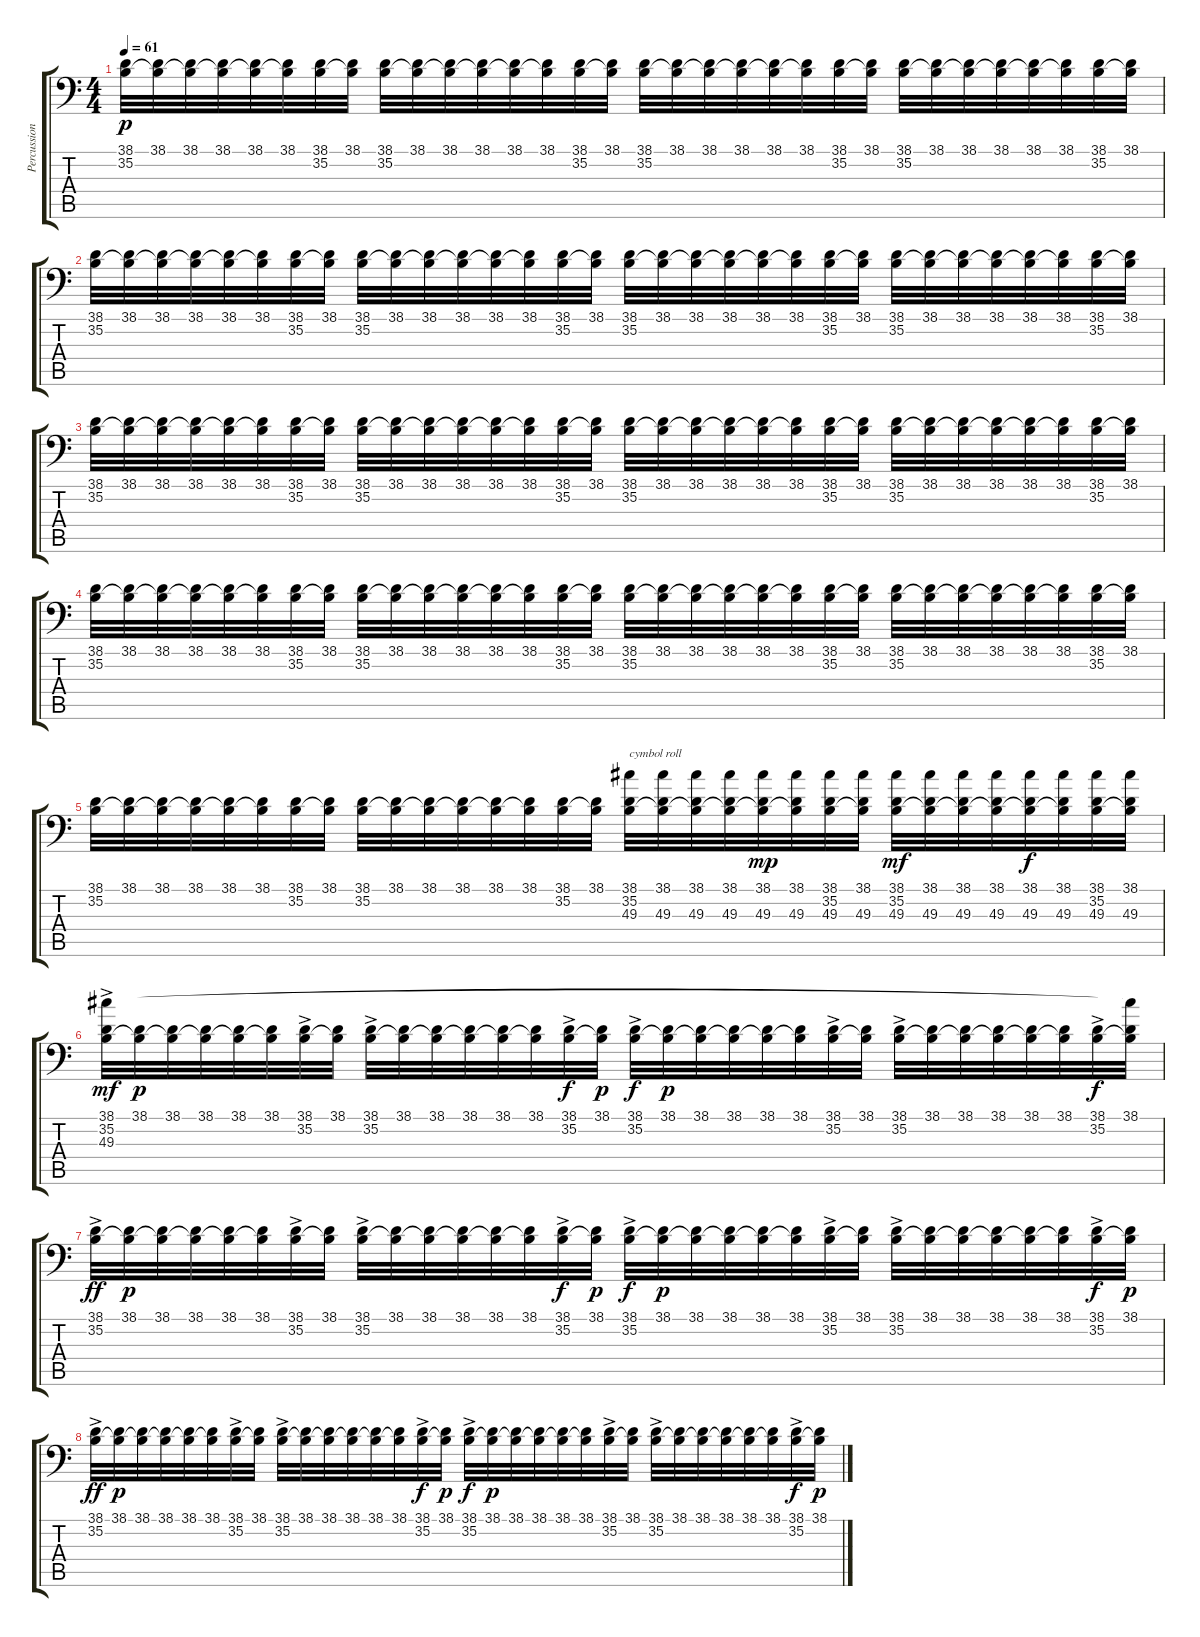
\track ("Percussion" "Percussion") {instrument acousticgrandpiano}
\staff {score tabs}
\tuning (C-1 C-1 C-1 C-1 C-1 C-1) {hide}
\ts (4 4)
\tempo 61
\clef f4
\ks c
(38.1 35.2).32{dy p} (38.1 35.2{t}).32 (38.1 35.2{t}).32 (38.1 35.2{t}).32 (38.1 35.2{t}).32 (38.1 35.2{t}).32 (38.1 35.2).32 (38.1 35.2{t}).32 (38.1 35.2).32 (38.1 35.2{t}).32 (38.1 35.2{t}).32 (38.1 35.2{t}).32 (38.1 35.2{t}).32 (38.1 35.2{t}).32 (38.1 35.2).32 (38.1 35.2{t}).32 (38.1 35.2).32 (38.1 35.2{t}).32 (38.1 35.2{t}).32 (38.1 35.2{t}).32 (38.1 35.2{t}).32 (38.1 35.2{t}).32 (38.1 35.2).32 (38.1 35.2{t}).32 (38.1 35.2).32 (38.1 35.2{t}).32 (38.1 35.2{t}).32 (38.1 35.2{t}).32 (38.1 35.2{t}).32 (38.1 35.2{t}).32 (38.1 35.2).32 (38.1 35.2{t}).32 |
(38.1 35.2).32 (38.1 35.2{t}).32 (38.1 35.2{t}).32 (38.1 35.2{t}).32 (38.1 35.2{t}).32 (38.1 35.2{t}).32 (38.1 35.2).32 (38.1 35.2{t}).32 (38.1 35.2).32 (38.1 35.2{t}).32 (38.1 35.2{t}).32 (38.1 35.2{t}).32 (38.1 35.2{t}).32 (38.1 35.2{t}).32 (38.1 35.2).32 (38.1 35.2{t}).32 (38.1 35.2).32 (38.1 35.2{t}).32 (38.1 35.2{t}).32 (38.1 35.2{t}).32 (38.1 35.2{t}).32 (38.1 35.2{t}).32 (38.1 35.2).32 (38.1 35.2{t}).32 (38.1 35.2).32 (38.1 35.2{t}).32 (38.1 35.2{t}).32 (38.1 35.2{t}).32 (38.1 35.2{t}).32 (38.1 35.2{t}).32 (38.1 35.2).32 (38.1 35.2{t}).32 |
(38.1 35.2).32 (38.1 35.2{t}).32 (38.1 35.2{t}).32 (38.1 35.2{t}).32 (38.1 35.2{t}).32 (38.1 35.2{t}).32 (38.1 35.2).32 (38.1 35.2{t}).32 (38.1 35.2).32 (38.1 35.2{t}).32 (38.1 35.2{t}).32 (38.1 35.2{t}).32 (38.1 35.2{t}).32 (38.1 35.2{t}).32 (38.1 35.2).32 (38.1 35.2{t}).32 (38.1 35.2).32 (38.1 35.2{t}).32 (38.1 35.2{t}).32 (38.1 35.2{t}).32 (38.1 35.2{t}).32 (38.1 35.2{t}).32 (38.1 35.2).32 (38.1 35.2{t}).32 (38.1 35.2).32 (38.1 35.2{t}).32 (38.1 35.2{t}).32 (38.1 35.2{t}).32 (38.1 35.2{t}).32 (38.1 35.2{t}).32 (38.1 35.2).32 (38.1 35.2{t}).32 |
(38.1 35.2).32 (38.1 35.2{t}).32 (38.1 35.2{t}).32 (38.1 35.2{t}).32 (38.1 35.2{t}).32 (38.1 35.2{t}).32 (38.1 35.2).32 (38.1 35.2{t}).32 (38.1 35.2).32 (38.1 35.2{t}).32 (38.1 35.2{t}).32 (38.1 35.2{t}).32 (38.1 35.2{t}).32 (38.1 35.2{t}).32 (38.1 35.2).32 (38.1 35.2{t}).32 (38.1 35.2).32 (38.1 35.2{t}).32 (38.1 35.2{t}).32 (38.1 35.2{t}).32 (38.1 35.2{t}).32 (38.1 35.2{t}).32 (38.1 35.2).32 (38.1 35.2{t}).32 (38.1 35.2).32 (38.1 35.2{t}).32 (38.1 35.2{t}).32 (38.1 35.2{t}).32 (38.1 35.2{t}).32 (38.1 35.2{t}).32 (38.1 35.2).32 (38.1 35.2{t}).32 |
(38.1 35.2).32 (38.1 35.2{t}).32 (38.1 35.2{t}).32 (38.1 35.2{t}).32 (38.1 35.2{t}).32 (38.1 35.2{t}).32 (38.1 35.2).32 (38.1 35.2{t}).32 (38.1 35.2).32 (38.1 35.2{t}).32 (38.1 35.2{t}).32 (38.1 35.2{t}).32 (38.1 35.2{t}).32 (38.1 35.2{t}).32 (38.1 35.2).32 (38.1 35.2{t}).32 (38.1 35.2 49.3).32{txt "cymbol roll"} (38.1 35.2{t} 49.3).32 (38.1 35.2{t} 49.3).32 (38.1 35.2{t} 49.3).32 (38.1 35.2{t} 49.3).32{dy mp} (38.1 35.2{t} 49.3).32 (38.1 35.2 49.3).32 (38.1 35.2{t} 49.3).32 (38.1 35.2 49.3).32{dy mf} (38.1 35.2{t} 49.3).32 (38.1 35.2{t} 49.3).32 (38.1 35.2{t} 49.3).32 (38.1 35.2{t} 49.3).32{dy f} (38.1 35.2{t} 49.3).32 (38.1 35.2 49.3).32 (38.1 35.2{t} 49.3).32 |
(38.1 35.2{ac} 49.3).32{dy mf} (38.1 35.2{t}).32{dy p} (38.1 35.2{t}).32 (38.1 35.2{t}).32 (38.1 35.2{t}).32 (38.1 35.2{t}).32 (38.1{ac} 35.2).32 (38.1 35.2{t}).32 (38.1{ac} 35.2).32 (38.1 35.2{t}).32 (38.1 35.2{t}).32 (38.1 35.2{t}).32 (38.1 35.2{t}).32 (38.1 35.2{t}).32 (38.1 35.2{ac}).32{dy f} (38.1 35.2{t}).32{dy p} (38.1 35.2{ac}).32{dy f} (38.1 35.2{t}).32{dy p} (38.1 35.2{t}).32 (38.1 35.2{t}).32 (38.1 35.2{t}).32 (38.1 35.2{t}).32 (38.1{ac} 35.2).32 (38.1 35.2{t}).32 (38.1{ac} 35.2).32 (38.1 35.2{t}).32 (38.1 35.2{t}).32 (38.1 35.2{t}).32 (38.1 35.2{t}).32 (38.1 35.2{t}).32 (38.1 35.2{ac}).32{dy f} (38.1 35.2{t} 49.3{t}).32 |
(38.1 35.2{ac}).32{dy ff} (38.1 35.2{t}).32{dy p} (38.1 35.2{t}).32 (38.1 35.2{t}).32 (38.1 35.2{t}).32 (38.1 35.2{t}).32 (38.1{ac} 35.2).32 (38.1 35.2{t}).32 (38.1{ac} 35.2).32 (38.1 35.2{t}).32 (38.1 35.2{t}).32 (38.1 35.2{t}).32 (38.1 35.2{t}).32 (38.1 35.2{t}).32 (38.1 35.2{ac}).32{dy f} (38.1 35.2{t}).32{dy p} (38.1 35.2{ac}).32{dy f} (38.1 35.2{t}).32{dy p} (38.1 35.2{t}).32 (38.1 35.2{t}).32 (38.1 35.2{t}).32 (38.1 35.2{t}).32 (38.1{ac} 35.2).32 (38.1 35.2{t}).32 (38.1{ac} 35.2).32 (38.1 35.2{t}).32 (38.1 35.2{t}).32 (38.1 35.2{t}).32 (38.1 35.2{t}).32 (38.1 35.2{t}).32 (38.1 35.2{ac}).32{dy f} (38.1 35.2{t}).32{dy p} |
(38.1 35.2{ac}).32{dy ff} (38.1 35.2{t}).32{dy p} (38.1 35.2{t}).32 (38.1 35.2{t}).32 (38.1 35.2{t}).32 (38.1 35.2{t}).32 (38.1{ac} 35.2).32 (38.1 35.2{t}).32 (38.1{ac} 35.2).32 (38.1 35.2{t}).32 (38.1 35.2{t}).32 (38.1 35.2{t}).32 (38.1 35.2{t}).32 (38.1 35.2{t}).32 (38.1 35.2{ac}).32{dy f} (38.1 35.2{t}).32{dy p} (38.1 35.2{ac}).32{dy f} (38.1 35.2{t}).32{dy p} (38.1 35.2{t}).32 (38.1 35.2{t}).32 (38.1 35.2{t}).32 (38.1 35.2{t}).32 (38.1{ac} 35.2).32 (38.1 35.2{t}).32 (38.1{ac} 35.2).32 (38.1 35.2{t}).32 (38.1 35.2{t}).32 (38.1 35.2{t}).32 (38.1 35.2{t}).32 (38.1 35.2{t}).32 (38.1 35.2{ac}).32{dy f} (38.1 35.2{t}).32{dy p}
